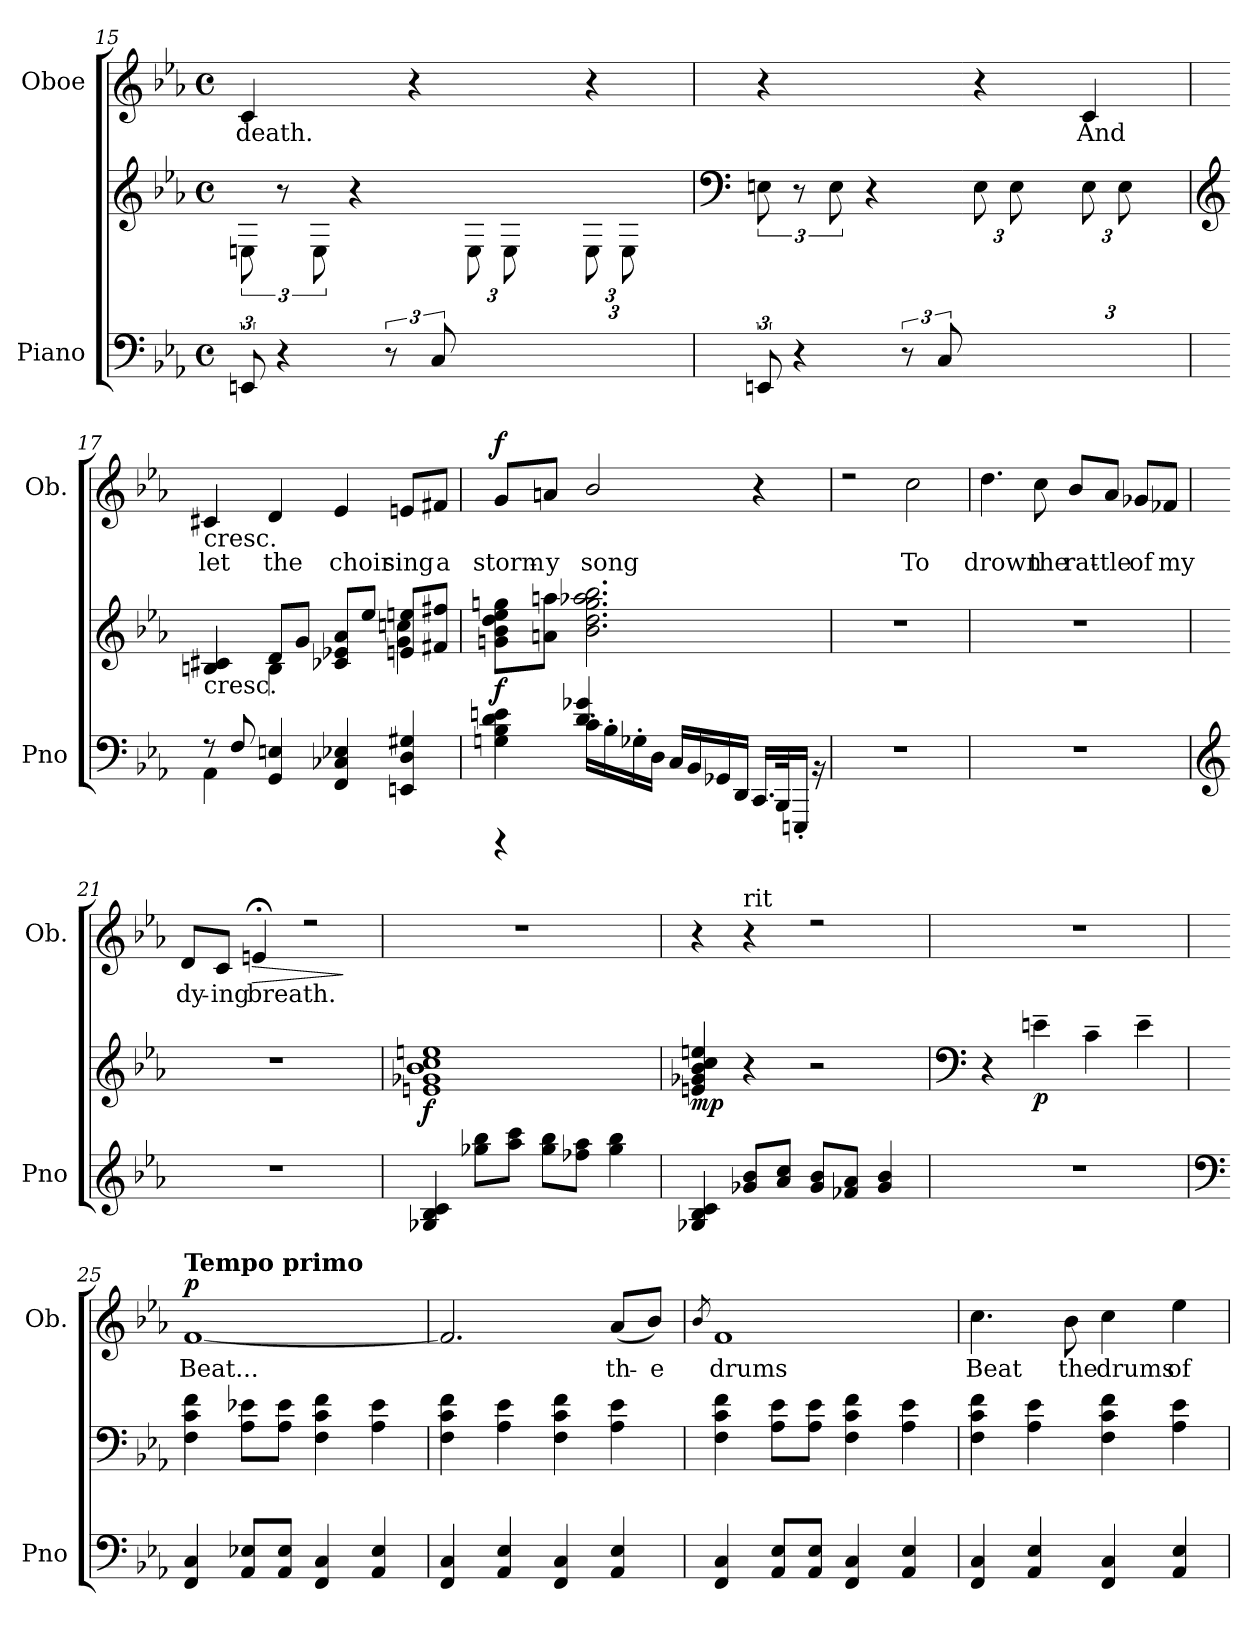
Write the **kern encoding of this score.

**kern	**kern	**dynam	**kern	**text	**dynam
*part2	*part2	*part2	*part1	*part1	*part1
*staff3	*staff2	*staff2/3	*staff1	*staff1	*staff1
*I"Piano	*	*	*I"Oboe	*	*
*I'Pno	*	*	*I'Ob.	*	*
!!LO:LB:g=z
*clefF4	*clefG2	*	*clefG2	*	*
*k[b-e-a-]	*k[b-e-a-]	*	*k[b-e-a-]	*	*
*M4/4	*M4/4	*	*M4/4	*	*
*met(c)	*met(c)	*	*met(c)	*	*
=15	=15	=15	=15	=15	=15
*^	*	*	*	*	*
!	!	!	!	!	!LO:LY:b	!
3%2ryy	12EEn/	12En\	.	4c/	death.	.
.	4r	12r	.	.	.	.
.	.	12E\	.	.	.	.
.	.	4r	.	8ryy	.	.
.	12r	.	.	.	.	.
.	.	.	.	4r	.	.
.	12C/	.	.	.	.	.
*	*	*Xbrackettup	*	*	*	*
.	2ryy	12E\L	.	.	.	.
.	.	12E\	.	.	.	.
.	.	.	.	8ryy	.	.
12C/J	.	12ryy	.	.	.	.
6ryy	.	12E\L	.	4r	.	.
.	.	12E\	.	.	.	.
12C/J	.	12ryy	.	.	.	.
!!LO:PB:g=z
=16	=16	=16	=16	=16	=16	=16
*	*	*clefF4	*	*	*	*
*	*	*brackettup	*	*	*	*
3%2ryy	12EEn/	12En\	.	4r	.	.
.	4r	12r	.	.	.	.
.	.	12E\	.	.	.	.
.	.	4r	.	4ryy	.	.
.	12r	.	.	.	.	.
.	12C/	.	.	.	.	.
*	*	*Xbrackettup	*	*	*	*
.	2ryy	12E\L	.	4r	.	.
.	.	12E\	.	.	.	.
12C/J	.	12ryy	.	.	.	.
!	!	!	!	!	!LO:LY:b	!
6ryy	.	12E\L	.	4c/	And	.
.	.	12E\	.	.	.	.
12C/J	.	12ryy	.	.	.	.
=17	=17	=17	=17	=17	=17	=17
*	*	*clefG2	*	*	*	*
*	*	*^	*	*	*	*
!	!	!	!	!	!LO:TX:b:t=cresc.	!	!
!	!	!LO:TX:b:t=cresc.	!	!	!	!	!
!	!	!	!	!	!	!LO:LY:b	!
8rF	4AA-\	4Bn/ 4c#X/	4ryy	.	4c#X/	let	.
8F/	.	.	.	.	.	.	.
!	!	!	!	!	!	!LO:LY:b	!
4GG/ 4En/	2.ryy	8d/L	4B\	.	4d/	the	.
.	.	8g/J	.	.	.	.	.
!	!	!	!	!	!	!LO:LY:b	!
4FF/ 4C-X/ 4E-X/	.	8c-X/ 8e-X/ 8a-/L	4ryy	.	4e-/	choir	.
.	.	8ee-/J	.	.	.	.	.
!	!	!	!	!	!	!LO:LY:b	!
4EEn/ 4D/ 4G#X/	.	8en/ 8een/L	4g\ 4ccn\	.	8en/L	sing	.
!	!	!	!	!	!	!LO:LY:b	!
.	.	8f#X/ 8ff#X/J	.	.	8f#X/J	a	.
*	*	*v	*v	*	*	*	*
=18	=18	=18	=18	=18	=18	=18
!	!	!	!LO:DY:b	!	!LO:LY:b	!LO:DY:a
4Gn\ 4B-\ 4d\ 4en\	4rBBBB	8gn\ 8b-\ 8dd\ 8ee-\ 8ggn\L	f	8g/L	storm-	f
!	!	!	!	!	!LO:LY:b	!
.	.	8an\ 8aan\J	.	8an/J	-y	.
!	!	!	!	!	!LO:LY:b	!
16c'\LL	4d/ 4g-X/	2.b-\ 2.dd\ 2.gg\ 2.aa-X\ 2.bb-\	.	2b-/	song	.
16B-'\	.	.	.	.	.	.
16G-X'\	.	.	.	.	.	.
16D\JJ	.	.	.	.	.	.
2ryy	16C/LL	.	.	.	.	.
.	16BB-/	.	.	.	.	.
.	16GG-X/	.	.	.	.	.
.	16DD/JJ	.	.	.	.	.
.	16.CC/LL	.	.	4r	.	.
.	32BBB-/K	.	.	.	.	.
.	16EEEn'/JJ	.	.	.	.	.
.	16rBB	.	.	.	.	.
*v	*v	*	*	*	*	*
=19	=19	=19	=19	=19	=19
1r	1r	.	2rdd	.	.
!	!	!	!	!LO:LY:b	!
.	.	.	2cc\	To	.
!!LO:PB:g=z
=20	=20	=20	=20	=20	=20
!	!	!	!	!LO:LY:b	!
1r	1r	.	4.dd\	drown	.
!	!	!	!	!LO:LY:b	!
.	.	.	8cc\	the	.
!	!	!	!	!LO:LY:b	!
.	.	.	8b-/L	rat-	.
!	!	!	!	!LO:LY:b	!
.	.	.	8a-/J	-tle	.
!	!	!	!	!LO:LY:b	!
.	.	.	8g-X/L	of	.
!	!	!	!	!LO:LY:b	!
.	.	.	8f-X/J	my	.
=21	=21	=21	=21	=21	=21
*clefG2	*	*	*	*	*
!	!	!	!	!LO:LY:b	!
1r	1r	.	8d/L	dy-	.
!	!	!	!	!LO:LY:b	!
.	.	.	8c/J	-ing	.
!	!	!	!	!LO:LY:b	!LO:HP:b
.	.	.	4en;</	breath.	>
.	.	.	2rdd	.	.
.	.	.	.	.	]
=22	=22	=22	=22	=22	=22
*	*^	*	*	*	*
!	!	!	!LO:DY:b	!	!	!
4G-X/ 4B-/ 4c/	1een	1en 1g-X 1b- 1cc	f	1r	.	.
8gg-X\ 8bb-\L	.	.	.	.	.	.
8aa-\ 8ccc\J	.	.	.	.	.	.
8gg-\ 8bb-\L	.	.	.	.	.	.
8ff-X\ 8aa-\J	.	.	.	.	.	.
4gg-\ 4bb-\	.	.	.	.	.	.
*	*v	*v	*	*	*	*
=23	=23	=23	=23	=23	=23
!	!	!LO:DY:b	!	!	!
4G-X/ 4B-/ 4c/	4en/ 4g-X/ 4b-/ 4cc/ 4een/	mp	4r	.	.
!	!	!	!LO:TX:a:t=rit	!	!
8g-X/ 8b-/L	4r	.	4r	.	.
8a-/ 8cc/J	.	.	.	.	.
8g-/ 8b-/L	2r	.	2rdd	.	.
8f-X/ 8a-/J	.	.	.	.	.
4g-/ 4b-/	.	.	.	.	.
=24	=24	=24	=24	=24	=24
*	*clefF4	*	*	*	*
1r	4r	.	1r	.	.
!	!	!LO:DY:b	!	!	!
.	4en~\	p	.	.	.
.	4c~\	.	.	.	.
.	4e~\	.	.	.	.
!!LO:LB:g=z
=25	=25	=25	=25	=25	=25
*clefF4	*	*	*	*	*
!	!	!	!LO:TX:a:B:t=Tempo primo	!	!
!	!	!	!	!LO:LY:b	!LO:DY:a
4FF/ 4C/	4F\ 4c\ 4f\	.	[1f	Beat...	p
8AA-/ 8E-X/L	8A-\ 8e-X\L	.	.	.	.
8AA-/ 8E-/J	8A-\ 8e-\J	.	.	.	.
4FF/ 4C/	4F\ 4c\ 4f\	.	.	.	.
4AA-/ 4E-/	4A-\ 4e-\	.	.	.	.
=26	=26	=26	=26	=26	=26
4FF/ 4C/	4F\ 4c\ 4f\	.	2.f/]	.	.
4AA-/ 4E-/	4A-\ 4e-\	.	.	.	.
4FF/ 4C/	4F\ 4c\ 4f\	.	.	.	.
!	!	!	!	!LO:LY:b	!
4AA-/ 4E-/	4A-\ 4e-\	.	(<8a-/L	th-	.
!	!	!	!	!LO:LY:b	!
.	.	.	8b-/J)	-e	.
=27	=27	=27	=27	=27	=27
.	.	.	8qb-/	.	.
!	!	!	!	!LO:LY:b	!
4FF/ 4C/	4F\ 4c\ 4f\	.	1f	drums	.
8AA-/ 8E-/L	8A-\ 8e-\L	.	.	.	.
8AA-/ 8E-/J	8A-\ 8e-\J	.	.	.	.
4FF/ 4C/	4F\ 4c\ 4f\	.	.	.	.
4AA-/ 4E-/	4A-\ 4e-\	.	.	.	.
=28	=28	=28	=28	=28	=28
!	!	!	!	!LO:LY:b	!
4FF/ 4C/	4F\ 4c\ 4f\	.	4.cc\	Beat	.
4AA-/ 4E-/	4A-\ 4e-\	.	.	.	.
!	!	!	!	!LO:LY:b	!
.	.	.	8b-\	the	.
!	!	!	!	!LO:LY:b	!
4FF/ 4C/	4F\ 4c\ 4f\	.	4cc\	drums	.
!	!	!	!	!LO:LY:b	!
4AA-/ 4E-/	4A-\ 4e-\	.	4ee-\	of	.
=	=	=	=	=	=
*-	*-	*-	*-	*-	*-
